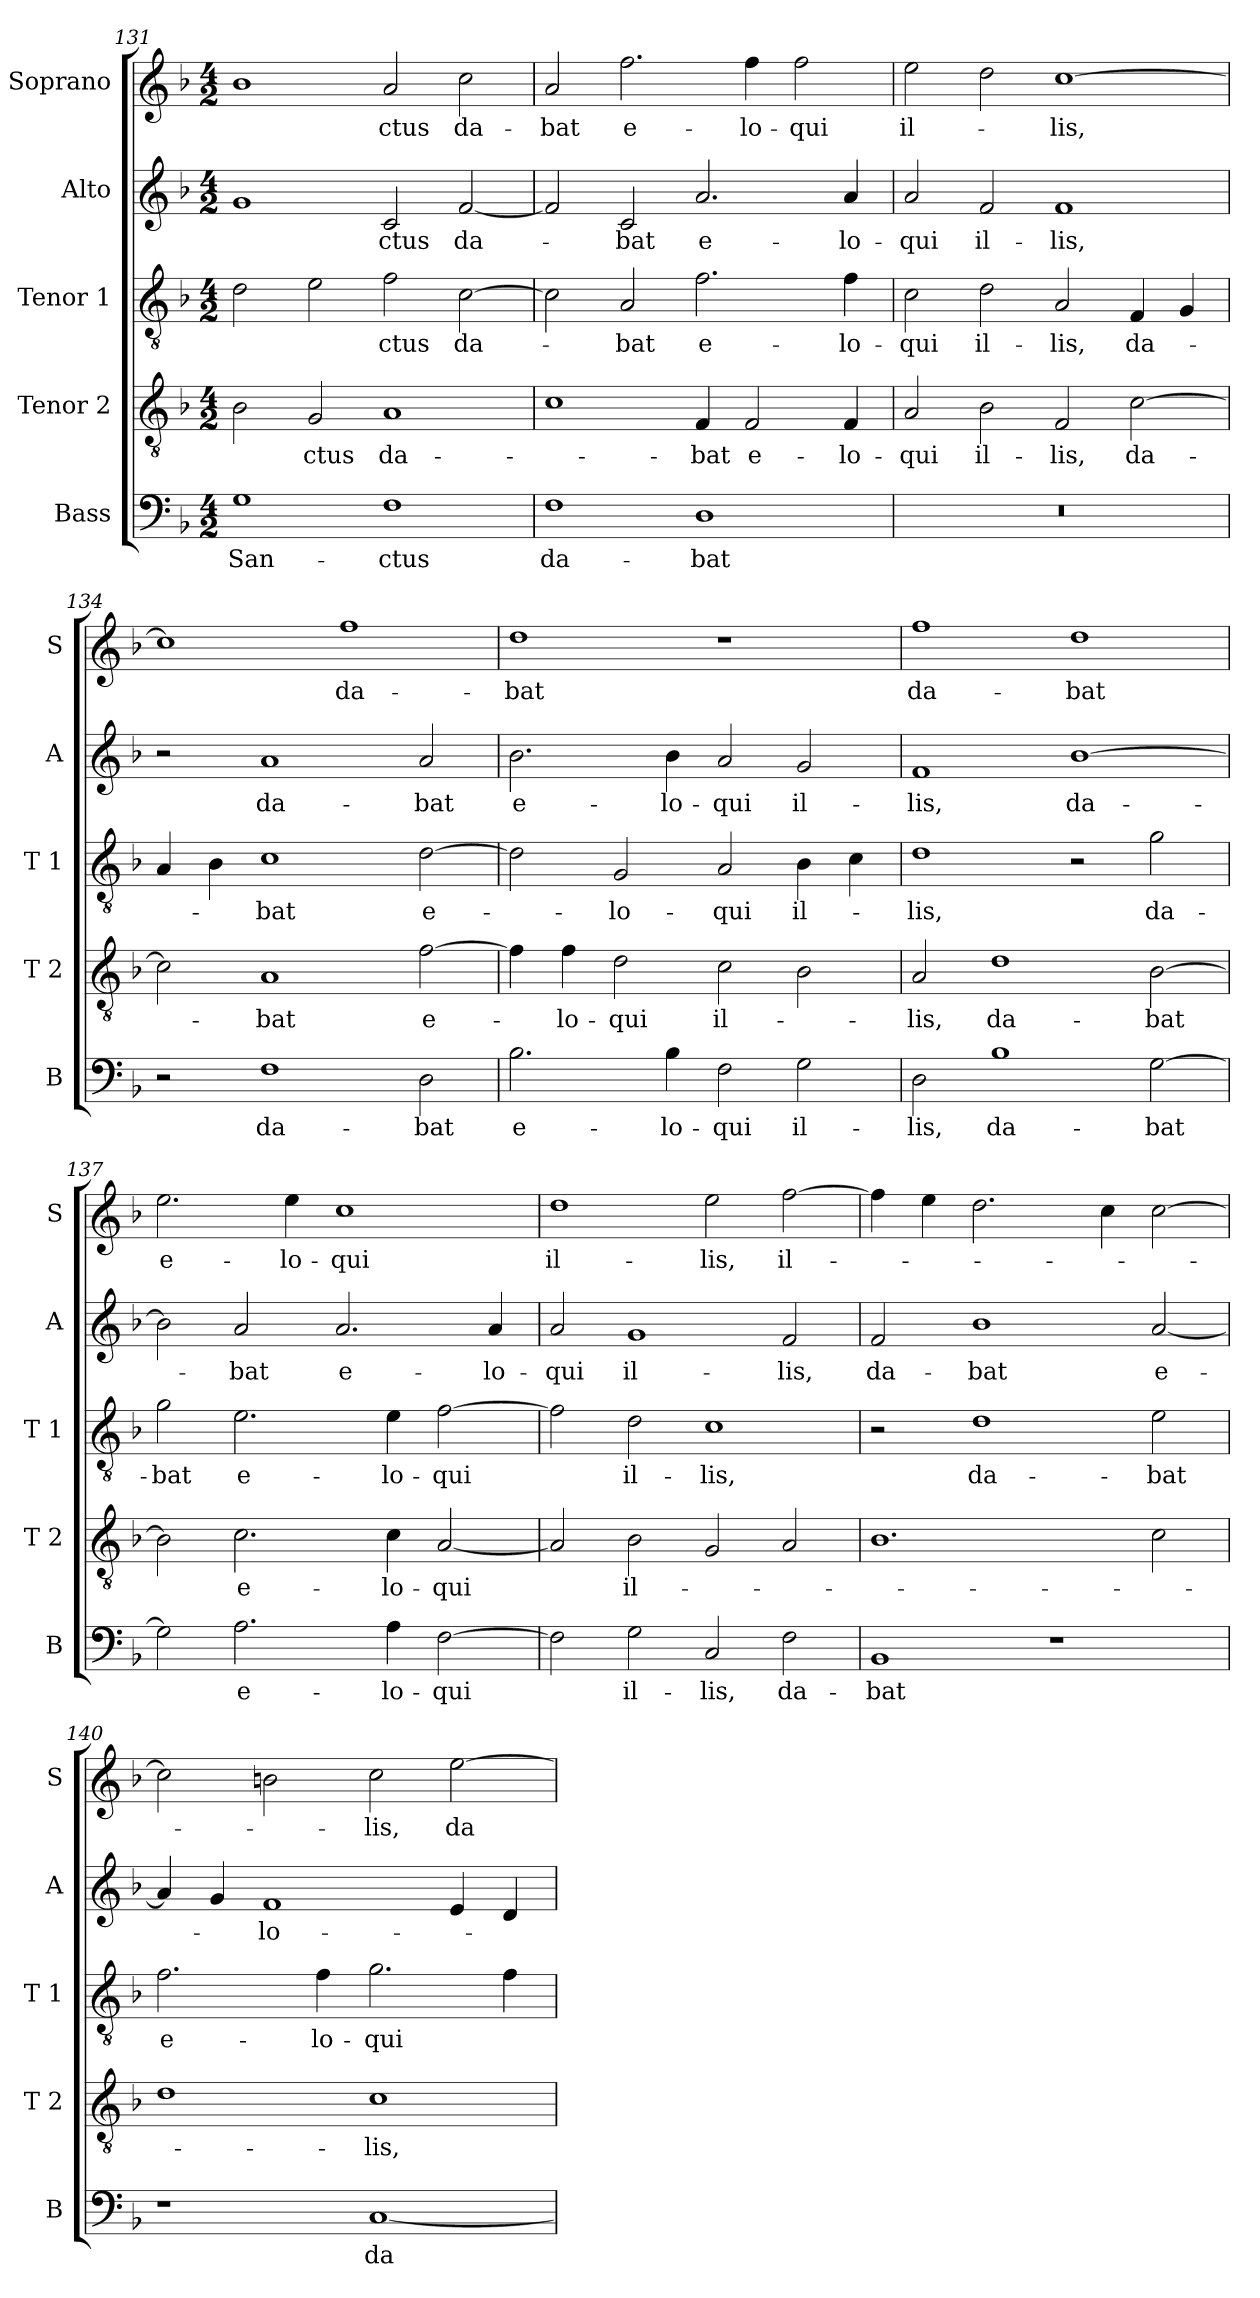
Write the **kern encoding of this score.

**kern	**text	**kern	**text	**kern	**text	**kern	**text	**kern	**text
*part5	*part5	*part4	*part4	*part3	*part3	*part2	*part2	*part1	*part1
*staff5	*staff5	*staff4	*staff4	*staff3	*staff3	*staff2	*staff2	*staff1	*staff1
*I"Bass	*	*I"Tenor 2	*	*I"Tenor 1	*	*I"Alto	*	*I"Soprano	*
*I'B	*	*I'T 2	*	*I'T 1	*	*I'A	*	*I'S	*
*clefF4	*	*clefGv2	*	*clefGv2	*	*clefG2	*	*clefG2	*
*k[b-]	*	*k[b-]	*	*k[b-]	*	*k[b-]	*	*k[b-]	*
*F:	*	*F:	*	*F:	*	*F:	*	*F:	*
*M4/2	*	*M4/2	*	*M4/2	*	*M4/2	*	*M4/2	*
=131	=131	=131	=131	=131	=131	=131	=131	=131	=131
!	!LO:LY:b	!	!	!	!	!	!	!	!
1G	San-	2B-\	.	2d\	.	1g	.	1b-	.
!	!	!	!LO:LY:b	!	!	!	!	!	!
.	.	2G/	-ctus	2e\	.	.	.	.	.
!	!LO:LY:b	!	!LO:LY:b	!	!LO:LY:b	!	!LO:LY:b	!	!LO:LY:b
1F	-ctus	1A	da-	2f\	-ctus	2c/	-ctus	2a/	-ctus
!	!	!	!	!	!LO:LY:b	!	!LO:LY:b	!	!LO:LY:b
.	.	.	.	[2c\	da-	[2f/	da-	2cc\	da-
=132	=132	=132	=132	=132	=132	=132	=132	=132	=132
!	!LO:LY:b	!	!	!	!	!	!	!	!LO:LY:b
1F	da-	1c	.	2c\]	.	2f/]	.	2a/	-bat
!	!	!	!	!	!LO:LY:b	!	!LO:LY:b	!	!LO:LY:b
.	.	.	.	2A/	-bat	2c/	-bat	2.ff\	e-
!	!LO:LY:b	!	!LO:LY:b	!	!LO:LY:b	!	!LO:LY:b	!	!
1D	-bat	4F/	-bat	2.f\	e-	2.a/	e-	.	.
!	!	!	!LO:LY:b	!	!	!	!	!	!LO:LY:b
.	.	2F/	e-	.	.	.	.	4ff\	-lo-
!	!	!	!	!	!	!	!	!	!LO:LY:b
.	.	.	.	.	.	.	.	2ff\	-qui
!	!	!	!LO:LY:b	!	!LO:LY:b	!	!LO:LY:b	!	!
.	.	4F/	-lo-	4f\	-lo-	4a/	-lo-	.	.
!!LO:LB:g=z
=133	=133	=133	=133	=133	=133	=133	=133	=133	=133
!	!	!	!LO:LY:b	!	!LO:LY:b	!	!LO:LY:b	!	!LO:LY:b
0r	.	2A/	-qui	2c\	-qui	2a/	-qui	2ee\	il-
!	!	!	!LO:LY:b	!	!LO:LY:b	!	!LO:LY:b	!	!
.	.	2B-\	il-	2d\	il-	2f/	il-	2dd\	.
!	!	!	!LO:LY:b	!	!LO:LY:b	!	!LO:LY:b	!	!LO:LY:b
.	.	2F/	-lis,	2A/	-lis,	1f	-lis,	[1cc	-lis,
!	!	!	!LO:LY:b	!	!LO:LY:b	!	!	!	!
.	.	[2c\	da-	4F/	da-	.	.	.	.
.	.	.	.	4G/	.	.	.	.	.
=134	=134	=134	=134	=134	=134	=134	=134	=134	=134
2r	.	2c\]	.	4A/	.	2r	.	1cc]	.
.	.	.	.	4B-\	.	.	.	.	.
!	!LO:LY:b	!	!LO:LY:b	!	!LO:LY:b	!	!LO:LY:b	!	!
1F	da-	1A	-bat	1c	-bat	1a	da-	.	.
!	!	!	!	!	!	!	!	!	!LO:LY:b
.	.	.	.	.	.	.	.	1ff	da-
!	!LO:LY:b	!	!LO:LY:b	!	!LO:LY:b	!	!LO:LY:b	!	!
2D\	-bat	[2f\	e-	[2d\	e-	2a/	-bat	.	.
=135	=135	=135	=135	=135	=135	=135	=135	=135	=135
!	!LO:LY:b	!	!	!	!	!	!LO:LY:b	!	!LO:LY:b
2.B-\	e-	4f\]	.	2d\]	.	2.b-\	e-	1dd	-bat
!	!	!	!LO:LY:b	!	!	!	!	!	!
.	.	4f\	-lo-	.	.	.	.	.	.
!	!	!	!LO:LY:b	!	!LO:LY:b	!	!	!	!
.	.	2d\	-qui	2G/	-lo-	.	.	.	.
!	!LO:LY:b	!	!	!	!	!	!LO:LY:b	!	!
4B-\	-lo-	.	.	.	.	4b-\	-lo-	.	.
!	!LO:LY:b	!	!LO:LY:b	!	!LO:LY:b	!	!LO:LY:b	!	!
2F\	-qui	2c\	il-	2A/	-qui	2a/	-qui	1r	.
!	!LO:LY:b	!	!	!	!LO:LY:b	!	!LO:LY:b	!	!
2G\	il-	2B-\	.	4B-\	il-	2g/	il-	.	.
.	.	.	.	4c\	.	.	.	.	.
=136	=136	=136	=136	=136	=136	=136	=136	=136	=136
!	!LO:LY:b	!	!LO:LY:b	!	!LO:LY:b	!	!LO:LY:b	!	!LO:LY:b
2D\	-lis,	2A/	-lis,	1d	-lis,	1f	-lis,	1ff	da-
!	!LO:LY:b	!	!LO:LY:b	!	!	!	!	!	!
1B-	da-	1d	da-	.	.	.	.	.	.
!	!	!	!	!	!	!	!LO:LY:b	!	!LO:LY:b
.	.	.	.	2r	.	[1b-	da-	1dd	-bat
!	!LO:LY:b	!	!LO:LY:b	!	!LO:LY:b	!	!	!	!
[2G\	-bat	[2B-\	-bat	2g\	da-	.	.	.	.
=137	=137	=137	=137	=137	=137	=137	=137	=137	=137
!	!	!	!	!	!LO:LY:b	!	!	!	!LO:LY:b
2G\]	.	2B-\]	.	2g\	-bat	2b-\]	.	2.ee\	e-
!	!LO:LY:b	!	!LO:LY:b	!	!LO:LY:b	!	!LO:LY:b	!	!
2.A\	e-	2.c\	e-	2.e\	e-	2a/	-bat	.	.
!	!	!	!	!	!	!	!	!	!LO:LY:b
.	.	.	.	.	.	.	.	4ee\	-lo-
!	!	!	!	!	!	!	!LO:LY:b	!	!LO:LY:b
.	.	.	.	.	.	2.a/	e-	1cc	-qui
!	!LO:LY:b	!	!LO:LY:b	!	!LO:LY:b	!	!	!	!
4A\	-lo-	4c\	-lo-	4e\	-lo-	.	.	.	.
!	!LO:LY:b	!	!LO:LY:b	!	!LO:LY:b	!	!	!	!
[2F\	-qui	[2A/	-qui	[2f\	-qui	.	.	.	.
!	!	!	!	!	!	!	!LO:LY:b	!	!
.	.	.	.	.	.	4a/	-lo-	.	.
=138	=138	=138	=138	=138	=138	=138	=138	=138	=138
!	!	!	!	!	!	!	!LO:LY:b	!	!LO:LY:b
2F\]	.	2A/]	.	2f\]	.	2a/	-qui	1dd	il-
!	!LO:LY:b	!	!LO:LY:b	!	!LO:LY:b	!	!LO:LY:b	!	!
2G\	il-	2B-\	il-	2d\	il-	1g	il-	.	.
!	!LO:LY:b	!	!	!	!LO:LY:b	!	!	!	!LO:LY:b
2C/	-lis,	2G/	.	1c	-lis,	.	.	2ee\	-lis,
!	!LO:LY:b	!	!	!	!	!	!LO:LY:b	!	!LO:LY:b
2F\	da-	2A/	.	.	.	2f/	-lis,	[2ff\	il-
=139	=139	=139	=139	=139	=139	=139	=139	=139	=139
!	!LO:LY:b	!	!	!	!	!	!LO:LY:b	!	!
1BB-	-bat	1.B-	.	2r	.	2f/	da-	4ff\]	.
.	.	.	.	.	.	.	.	4ee\	.
!	!	!	!	!	!LO:LY:b	!	!LO:LY:b	!	!
.	.	.	.	1d	da-	1b-	-bat	2.dd\	.
1r	.	.	.	.	.	.	.	.	.
.	.	.	.	.	.	.	.	4cc\	.
!	!	!	!	!	!LO:LY:b	!	!LO:LY:b	!	!
.	.	2c\	.	2e\	-bat	[2a/	e-	[2cc\	.
!!LO:LB:g=z
=140	=140	=140	=140	=140	=140	=140	=140	=140	=140
!	!	!	!	!	!LO:LY:b	!	!	!	!
1r	.	1d	.	2.f\	e-	4a/]	.	2cc\]	.
.	.	.	.	.	.	4g/	.	.	.
!	!	!	!	!	!	!	!LO:LY:b	!	!
.	.	.	.	.	.	1f	-lo-	2bn\	.
!	!	!	!	!	!LO:LY:b	!	!	!	!
.	.	.	.	4f\	-lo-	.	.	.	.
!	!LO:LY:b	!	!LO:LY:b	!	!LO:LY:b	!	!	!	!LO:LY:b
[1C	da-	1c	-lis,	2.g\	-qui	.	.	2cc\	-lis,
!	!	!	!	!	!	!	!	!	!LO:LY:b
.	.	.	.	.	.	4e/	.	[2ee\	da-
.	.	.	.	4f\	.	4d/	.	.	.
=	=	=	=	=	=	=	=	=	=
*-	*-	*-	*-	*-	*-	*-	*-	*-	*-
